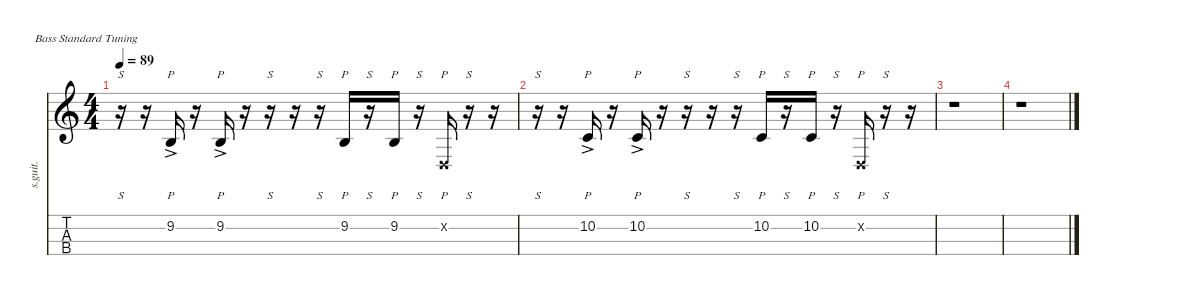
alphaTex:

\defaultSystemsLayout 4
\hideDynamics
\bracketExtendMode nobrackets
\track ("Flea - Pop Overdub" "s.guit.") {instrument slapbass2}
\staff {score tabs}
\tuning (G2 D2 A1 E1)
\ts (4 4)
\tempo 89
\clef g2
\ks c
r.16{s dy f} r.16 9.2{ac}.16{p lyrics (0 "") lyrics (1 "") lyrics (2 "") lyrics (3 "") lyrics (4 "")} r.16 9.2{ac}.16{p lyrics (0 "") lyrics (1 "") lyrics (2 "") lyrics (3 "") lyrics (4 "")} r.16 r.16{s} r.16 r.16{s} 9.2.16{p lyrics (0 "") lyrics (1 "") lyrics (2 "") lyrics (3 "") lyrics (4 "")} r.16{s} 9.2.16{p lyrics (0 "") lyrics (1 "") lyrics (2 "") lyrics (3 "") lyrics (4 "")} r.16{s} 0.2{x}.16{p lyrics (0 "") lyrics (1 "") lyrics (2 "") lyrics (3 "") lyrics (4 "")} r.16{s} r.16 |
r.16{s} r.16 10.2{ac}.16{p lyrics (0 "") lyrics (1 "") lyrics (2 "") lyrics (3 "") lyrics (4 "")} r.16 10.2{ac}.16{p lyrics (0 "") lyrics (1 "") lyrics (2 "") lyrics (3 "") lyrics (4 "")} r.16 r.16{s} r.16 r.16{s} 10.2.16{p lyrics (0 "") lyrics (1 "") lyrics (2 "") lyrics (3 "") lyrics (4 "")} r.16{s} 10.2.16{p lyrics (0 "") lyrics (1 "") lyrics (2 "") lyrics (3 "") lyrics (4 "")} r.16{s} 0.2{x}.16{p lyrics (0 "") lyrics (1 "") lyrics (2 "") lyrics (3 "") lyrics (4 "")} r.16{s} r.16 |
r.1 |
r.1
